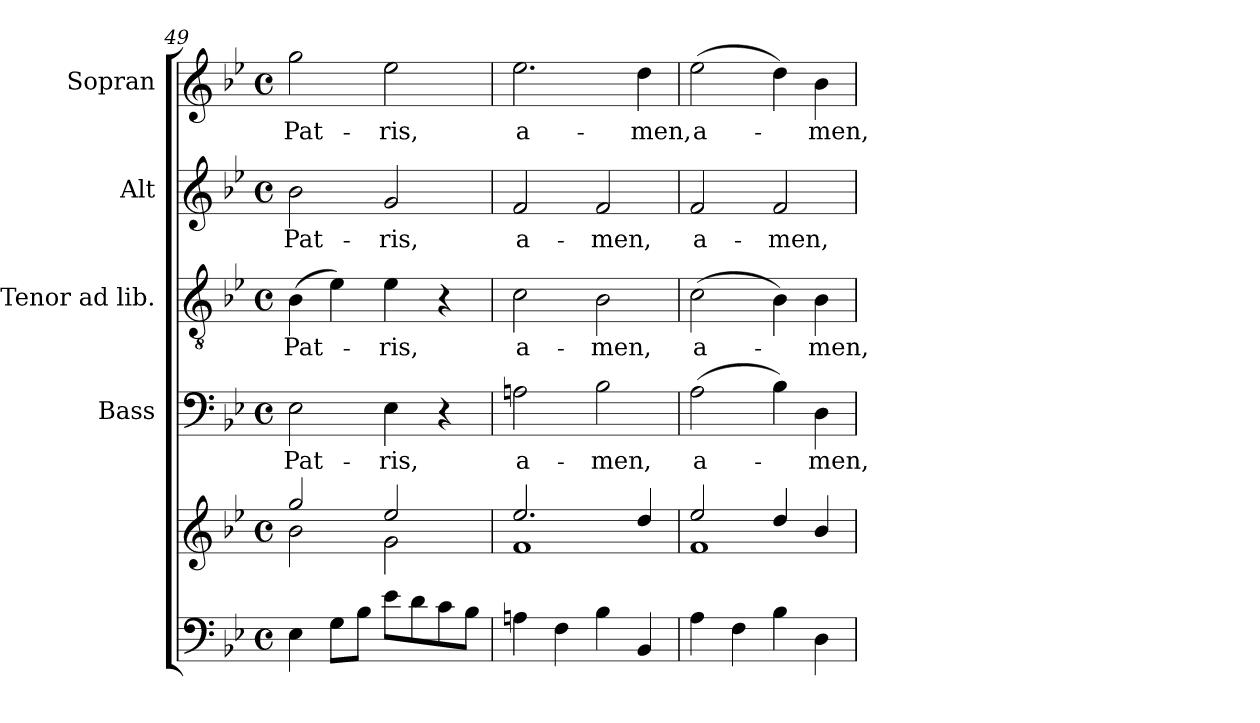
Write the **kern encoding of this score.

**kern	**kern	**kern	**text	**kern	**text	**kern	**text	**kern	**text
*part5	*part5	*part4	*part4	*part3	*part3	*part2	*part2	*part1	*part1
*staff6	*staff5	*staff4	*staff4	*staff3	*staff3	*staff2	*staff2	*staff1	*staff1
*	*	*I"Bass	*	*I"Tenor ad lib.	*	*I"Alt	*	*I"Sopran	*
*	*	*I'B.	*	*I'T.	*	*I'A.	*	*I'S.	*
*clefF4	*clefG2	*clefF4	*	*clefGv2	*	*clefG2	*	*clefG2	*
*k[b-e-]	*k[b-e-]	*k[b-e-]	*	*k[b-e-]	*	*k[b-e-]	*	*k[b-e-]	*
*B-:	*B-:	*B-:	*	*B-:	*	*B-:	*	*B-:	*
*M4/4	*M4/4	*M4/4	*	*M4/4	*	*M4/4	*	*M4/4	*
*met(c)	*met(c)	*met(c)	*	*met(c)	*	*met(c)	*	*met(c)	*
=49	=49	=49	=49	=49	=49	=49	=49	=49	=49
*	*^	*	*	*	*	*	*	*	*
!	!	!	!	!LO:LY:b	!	!LO:LY:b	!	!LO:LY:b	!	!LO:LY:b
4E-\	2gg/	2b-\	2E-\	Pat-	(>4B-\	Pat-	2b-\	Pat-	2gg\	Pat-
8G\L	.	.	.	.	4e-\)	.	.	.	.	.
8B-\J	.	.	.	.	.	.	.	.	.	.
!	!	!	!	!LO:LY:b	!	!LO:LY:b	!	!LO:LY:b	!	!LO:LY:b
8e-\L	2ee-/	2g\	4E-\	-ris,	4e-\	-ris,	2g/	-ris,	2ee-\	-ris,
8d\	.	.	.	.	.	.	.	.	.	.
8c\	.	.	4r	.	4r	.	.	.	.	.
8B-\J	.	.	.	.	.	.	.	.	.	.
!!LO:PB:g=z
=50	=50	=50	=50	=50	=50	=50	=50	=50	=50	=50
!	!	!	!	!LO:LY:b	!	!LO:LY:b	!	!LO:LY:b	!	!LO:LY:b
4An\	2.ee-/	1f	2An\	a-	2c\	a-	2f/	a-	2.ee-\	a-
4F\	.	.	.	.	.	.	.	.	.	.
!	!	!	!	!LO:LY:b	!	!LO:LY:b	!	!LO:LY:b	!	!
4B-\	.	.	2B-\	-men,	2B-\	-men,	2f/	-men,	.	.
!	!	!	!	!	!	!	!	!	!	!LO:LY:b
4BB-/	4dd/	.	.	.	.	.	.	.	4dd\	-men,
=51	=51	=51	=51	=51	=51	=51	=51	=51	=51	=51
!	!	!	!	!LO:LY:b	!	!LO:LY:b	!	!LO:LY:b	!	!LO:LY:b
4A\	2ee-/	1f	(>2A\	a-	(>2c\	a-	2f/	a-	(>2ee-\	a-
4F\	.	.	.	.	.	.	.	.	.	.
!	!	!	!	!	!	!	!	!LO:LY:b	!	!
4B-\	4dd/	.	4B-\)	.	4B-\)	.	2f/	-men,	4dd\)	.
!	!	!	!	!LO:LY:b	!	!LO:LY:b	!	!	!	!LO:LY:b
4D\	4b-/	.	4D\	-men,	4B-\	-men,	.	.	4b-\	-men,
*	*v	*v	*	*	*	*	*	*	*	*
=	=	=	=	=	=	=	=	=	=
*-	*-	*-	*-	*-	*-	*-	*-	*-	*-
